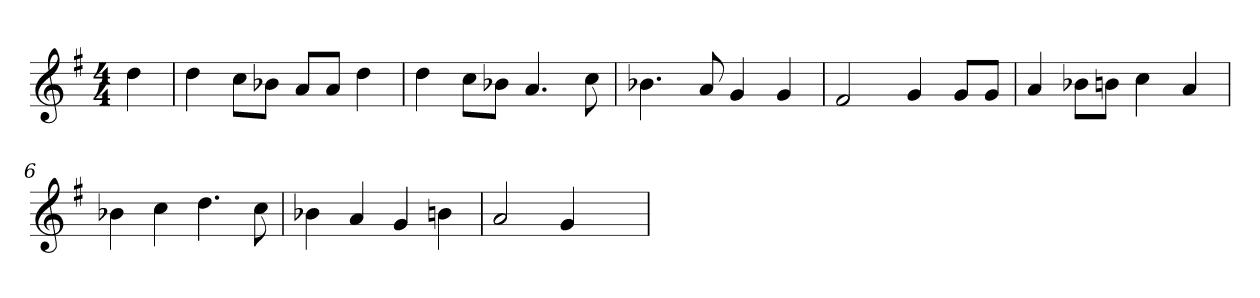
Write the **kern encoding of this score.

**kern
*part1
*staff1
*clefG2
*k[f#]
*G:
*M4/4
=
4dd
=1
4dd
8cc\L
8b-X\J
8a/L
8a/J
4dd
=2
4dd
8cc\L
8b-X\J
4.a
8cc
=3
4.b-X
8a
4g
4g
=4
2f#
4g
8g/L
8g/J
=5
4a
8b-X\L
8b\J
4cc
4a
=6
4b-X
4cc
4.dd
8cc
=7
4b-X
4a
4g
4b
=8
2a
4g
4ryy
=
*-
